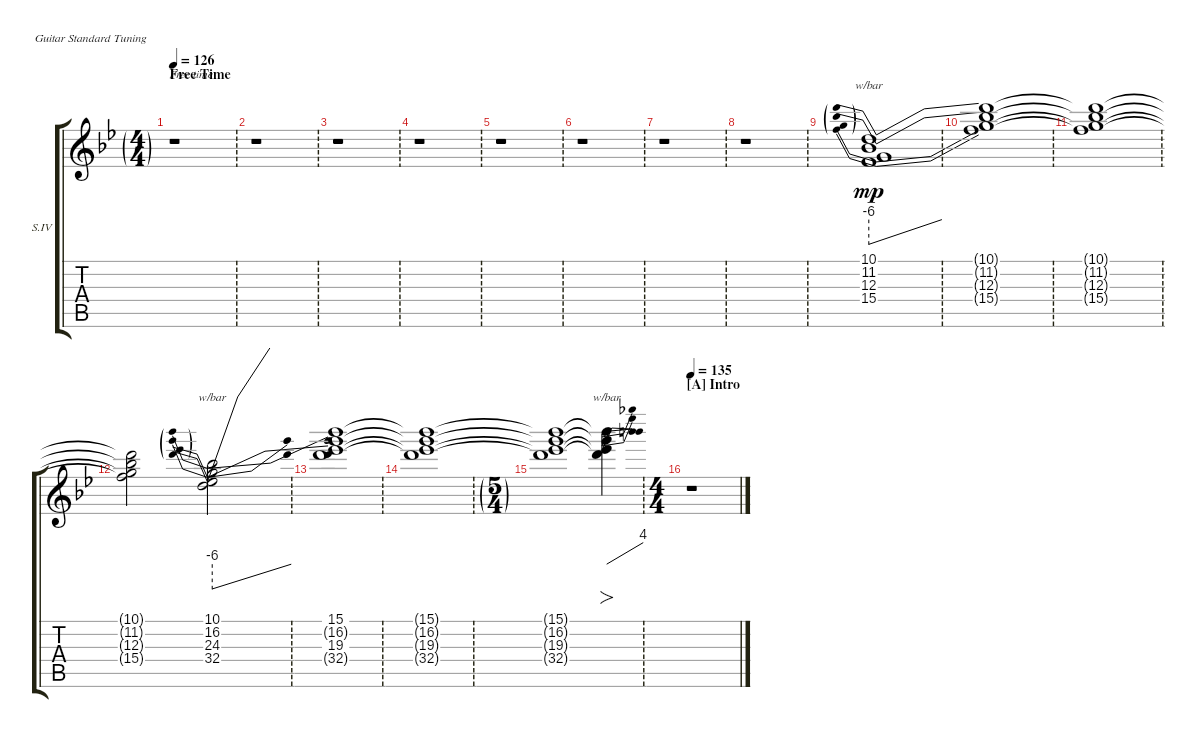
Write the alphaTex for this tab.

\defaultSystemsLayout 4
\bracketExtendMode groupsimilarinstruments
\firstSystemTrackNameOrientation horizontal
\otherSystemsTrackNameOrientation horizontal
\track ("Synth. VI" "S.IV") {instrument acousticguitarsteel}
\staff {score tabs}
\tuning (E4 B3 G3 D3 A2 E2)
\ts (4 4)
\ft
\section ("" "Free Time")
\tempo 126
\clef g2
\scale
0.537313
\ks bb
r.1{dy mp instrument acousticguitarsteel} |
\ft
\scale
0.231343 r.1 |
\ft
\scale
0.231343 r.1 |
\ft
\scale
0.333333 r.1 |
\ft
\scale
0.333333 r.1 |
\ft
\scale
0.333333 r.1 |
\ft
\scale
0.333333 r.1 |
\ft
\scale
0.333333 r.1 |
\ft
\scale
0.333333 (10.1 11.2 12.3 15.4).1{tbe (predivedive default 0 -24 9 0)} |
\ft
\scale
0.333333 (12.3{t} 11.2{t} 10.1{t} 15.4{t}).1 |
\ft
\scale
0.333333 (10.1{t} 11.2{t} 12.3{t} 15.4{t}).1 |
\ft
\scale
0.333333 (12.3{t} 11.2{t} 10.1{t} 15.4{t}).2 (10.1 16.2 24.3 32.4).2{tbe (predivedive default 0 -24 27 0)} |
\ft
\scale
0.231343 (19.3 16.2{t} 15.1 32.4{t}).1 |
\ft
\scale
0.231343 (15.1{t} 16.2{t} 19.3{t} 32.4{t}).1 |
\ts (5 4)
\ft
\scale
0.537313 (19.3{t} 16.2{t} 15.1{t} 32.4{t}).1 (19.3{t} 16.2{t} 15.1{t} 32.4{t}).4{fo tbe (dive default 0 0 60 16)} |
\ts (4 4)
\section ("A" "Intro")
\tempo 135
\scale
0.521236 r.1
